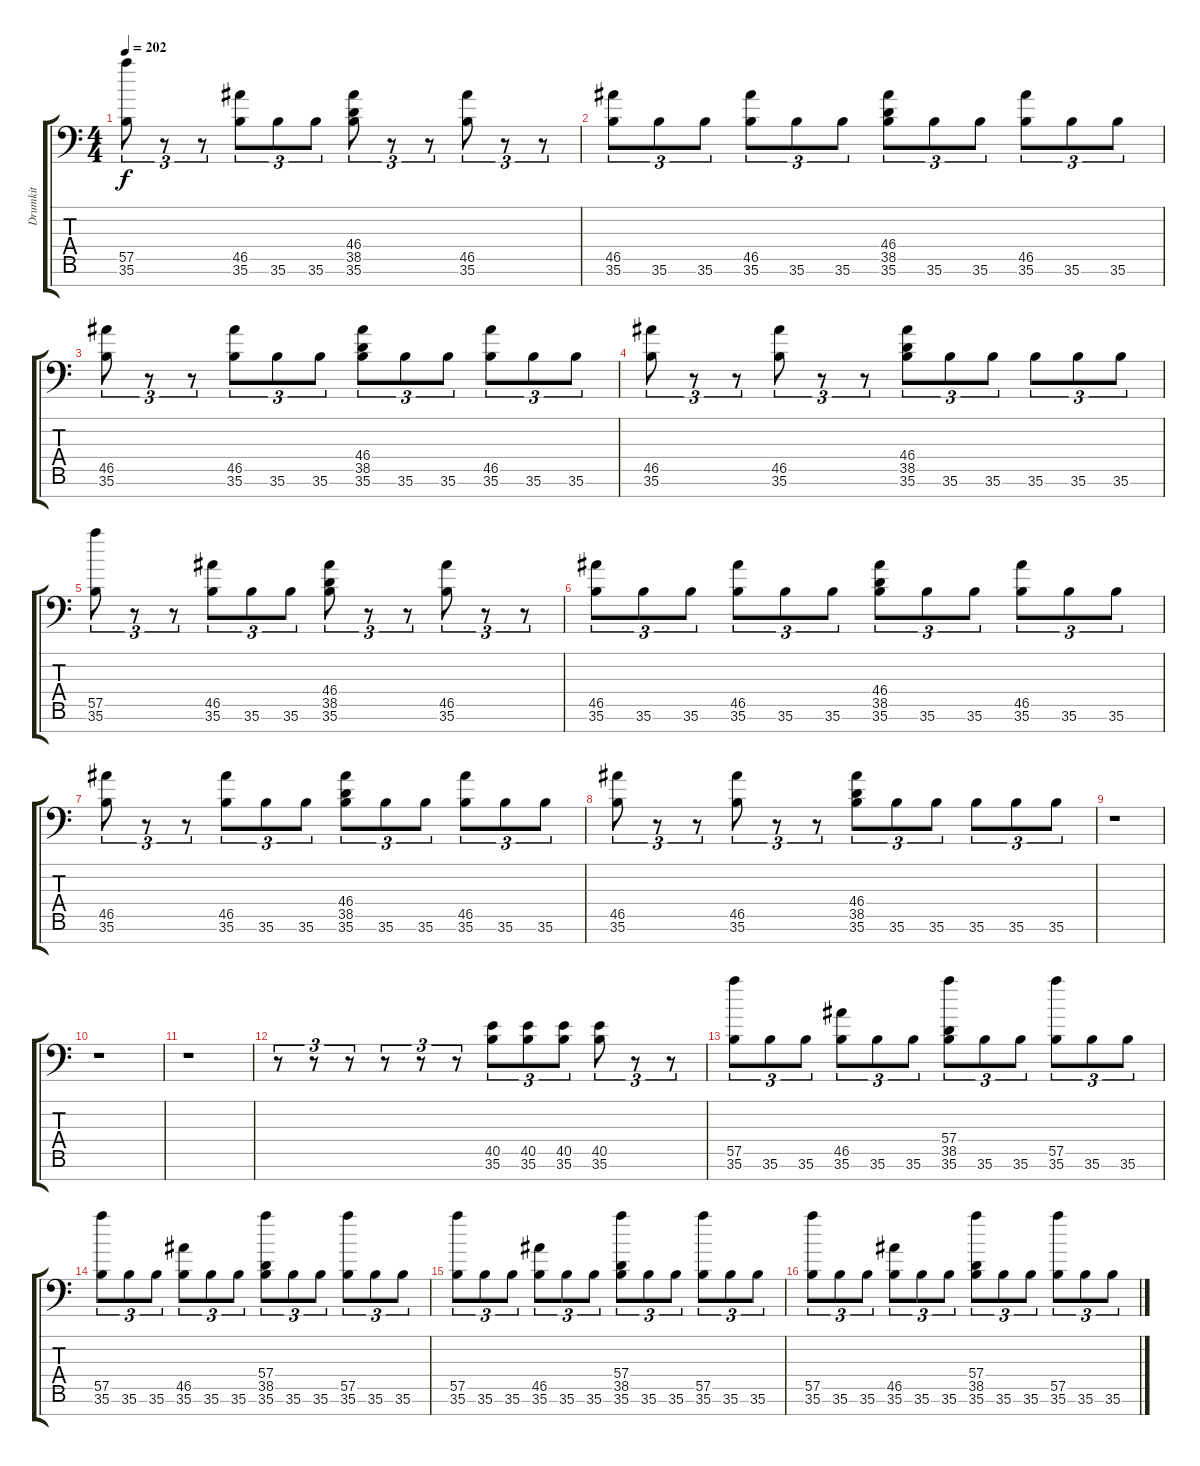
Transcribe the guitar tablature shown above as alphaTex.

\track ("Drumkit" "Drumkit") {instrument acousticgrandpiano}
\staff {score tabs}
\tuning (C-1 C-1 C-1 C-1 C-1 C-1 C-1) {hide}
\ts (4 4)
\tempo 202
\clef f4
\ks c
(57.5 35.6).8{tu (3 2) dy f} r.8{tu (3 2)} r.8{tu (3 2)} (46.5 35.6).8{tu (3 2)} 35.6.8{tu (3 2)} 35.6.8{tu (3 2)} (46.4 38.5 35.6).8{tu (3 2)} r.8{tu (3 2)} r.8{tu (3 2)} (46.5 35.6).8{tu (3 2)} r.8{tu (3 2)} r.8{tu (3 2)} |
(46.5 35.6).8{tu (3 2)} 35.6.8{tu (3 2)} 35.6.8{tu (3 2)} (46.5 35.6).8{tu (3 2)} 35.6.8{tu (3 2)} 35.6.8{tu (3 2)} (46.4 38.5 35.6).8{tu (3 2)} 35.6.8{tu (3 2)} 35.6.8{tu (3 2)} (46.5 35.6).8{tu (3 2)} 35.6.8{tu (3 2)} 35.6.8{tu (3 2)} |
(46.5 35.6).8{tu (3 2)} r.8{tu (3 2)} r.8{tu (3 2)} (46.5 35.6).8{tu (3 2)} 35.6.8{tu (3 2)} 35.6.8{tu (3 2)} (46.4 38.5 35.6).8{tu (3 2)} 35.6.8{tu (3 2)} 35.6.8{tu (3 2)} (46.5 35.6).8{tu (3 2)} 35.6.8{tu (3 2)} 35.6.8{tu (3 2)} |
(46.5 35.6).8{tu (3 2)} r.8{tu (3 2)} r.8{tu (3 2)} (46.5 35.6).8{tu (3 2)} r.8{tu (3 2)} r.8{tu (3 2)} (46.4 38.5 35.6).8{tu (3 2)} 35.6.8{tu (3 2)} 35.6.8{tu (3 2)} 35.6.8{tu (3 2)} 35.6.8{tu (3 2)} 35.6.8{tu (3 2)} |
(57.5 35.6).8{tu (3 2)} r.8{tu (3 2)} r.8{tu (3 2)} (46.5 35.6).8{tu (3 2)} 35.6.8{tu (3 2)} 35.6.8{tu (3 2)} (46.4 38.5 35.6).8{tu (3 2)} r.8{tu (3 2)} r.8{tu (3 2)} (46.5 35.6).8{tu (3 2)} r.8{tu (3 2)} r.8{tu (3 2)} |
(46.5 35.6).8{tu (3 2)} 35.6.8{tu (3 2)} 35.6.8{tu (3 2)} (46.5 35.6).8{tu (3 2)} 35.6.8{tu (3 2)} 35.6.8{tu (3 2)} (46.4 38.5 35.6).8{tu (3 2)} 35.6.8{tu (3 2)} 35.6.8{tu (3 2)} (46.5 35.6).8{tu (3 2)} 35.6.8{tu (3 2)} 35.6.8{tu (3 2)} |
(46.5 35.6).8{tu (3 2)} r.8{tu (3 2)} r.8{tu (3 2)} (46.5 35.6).8{tu (3 2)} 35.6.8{tu (3 2)} 35.6.8{tu (3 2)} (46.4 38.5 35.6).8{tu (3 2)} 35.6.8{tu (3 2)} 35.6.8{tu (3 2)} (46.5 35.6).8{tu (3 2)} 35.6.8{tu (3 2)} 35.6.8{tu (3 2)} |
(46.5 35.6).8{tu (3 2)} r.8{tu (3 2)} r.8{tu (3 2)} (46.5 35.6).8{tu (3 2)} r.8{tu (3 2)} r.8{tu (3 2)} (46.4 38.5 35.6).8{tu (3 2)} 35.6.8{tu (3 2)} 35.6.8{tu (3 2)} 35.6.8{tu (3 2)} 35.6.8{tu (3 2)} 35.6.8{tu (3 2)} |
r.1 |
r.1 |
r.1 |
\section ("" "")
r.8{tu (3 2)} r.8{tu (3 2)} r.8{tu (3 2)} r.8{tu (3 2)} r.8{tu (3 2)} r.8{tu (3 2)} (40.5 35.6).8{tu (3 2)} (40.5 35.6).8{tu (3 2)} (40.5 35.6).8{tu (3 2)} (40.5 35.6).8{tu (3 2)} r.8{tu (3 2)} r.8{tu (3 2)} |
(57.5 35.6).8{tu (3 2)} 35.6.8{tu (3 2)} 35.6.8{tu (3 2)} (46.5 35.6).8{tu (3 2)} 35.6.8{tu (3 2)} 35.6.8{tu (3 2)} (57.4 38.5 35.6).8{tu (3 2)} 35.6.8{tu (3 2)} 35.6.8{tu (3 2)} (57.5 35.6).8{tu (3 2)} 35.6.8{tu (3 2)} 35.6.8{tu (3 2)} |
(57.5 35.6).8{tu (3 2)} 35.6.8{tu (3 2)} 35.6.8{tu (3 2)} (46.5 35.6).8{tu (3 2)} 35.6.8{tu (3 2)} 35.6.8{tu (3 2)} (57.4 38.5 35.6).8{tu (3 2)} 35.6.8{tu (3 2)} 35.6.8{tu (3 2)} (57.5 35.6).8{tu (3 2)} 35.6.8{tu (3 2)} 35.6.8{tu (3 2)} |
(57.5 35.6).8{tu (3 2)} 35.6.8{tu (3 2)} 35.6.8{tu (3 2)} (46.5 35.6).8{tu (3 2)} 35.6.8{tu (3 2)} 35.6.8{tu (3 2)} (57.4 38.5 35.6).8{tu (3 2)} 35.6.8{tu (3 2)} 35.6.8{tu (3 2)} (57.5 35.6).8{tu (3 2)} 35.6.8{tu (3 2)} 35.6.8{tu (3 2)} |
(57.5 35.6).8{tu (3 2)} 35.6.8{tu (3 2)} 35.6.8{tu (3 2)} (46.5 35.6).8{tu (3 2)} 35.6.8{tu (3 2)} 35.6.8{tu (3 2)} (57.4 38.5 35.6).8{tu (3 2)} 35.6.8{tu (3 2)} 35.6.8{tu (3 2)} (57.5 35.6).8{tu (3 2)} 35.6.8{tu (3 2)} 35.6.8{tu (3 2)}
